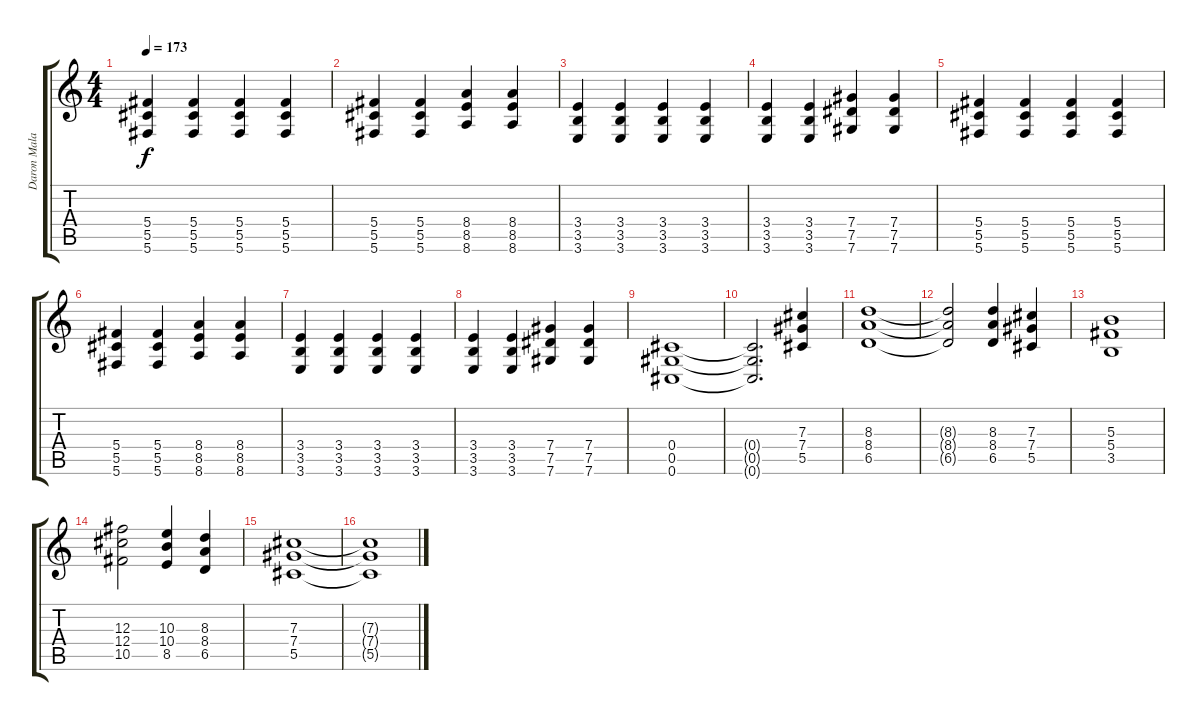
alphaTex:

\track ("Daron Malakian" "Daron Mala") {instrument overdrivenguitar}
\staff {score tabs}
\tuning (Eb4 Bb3 Gb3 Db3 Ab2 Db2) {hide}
\ts (4 4)
\tempo 173
\clef g2
\ks c
(5.4 5.5 5.6).4{dy f} (5.4 5.5 5.6).4 (5.4 5.5 5.6).4 (5.4 5.5 5.6).4 |
(5.4 5.5 5.6).4 (5.4 5.5 5.6).4 (8.4 8.5 8.6).4 (8.4 8.5 8.6).4 |
(3.4 3.5 3.6).4 (3.4 3.5 3.6).4 (3.4 3.5 3.6).4 (3.4 3.5 3.6).4 |
(3.4 3.5 3.6).4 (3.4 3.5 3.6).4 (7.4 7.5 7.6).4 (7.4 7.5 7.6).4 |
(5.4 5.5 5.6).4 (5.4 5.5 5.6).4 (5.4 5.5 5.6).4 (5.4 5.5 5.6).4 |
(5.4 5.5 5.6).4 (5.4 5.5 5.6).4 (8.4 8.5 8.6).4 (8.4 8.5 8.6).4 |
(3.4 3.5 3.6).4 (3.4 3.5 3.6).4 (3.4 3.5 3.6).4 (3.4 3.5 3.6).4 |
(3.4 3.5 3.6).4 (3.4 3.5 3.6).4 (7.4 7.5 7.6).4 (7.4 7.5 7.6).4 |
(0.4 0.5 0.6).1 |
(0.4{t} 0.5{t} 0.6{t}).2{d} (7.3 7.4 5.5).4 |
(8.3 8.4 6.5).1 |
(8.3{t} 8.4{t} 6.5{t}).2 (8.3 8.4 6.5).4 (7.3 7.4 5.5).4 |
(5.3 5.4 3.5).1 |
(12.3 12.4 10.5).2 (10.3 10.4 8.5).4 (8.3 8.4 6.5).4 |
(7.3 7.4 5.5).1 |
(7.3{t} 7.4{t} 5.5{t}).1
